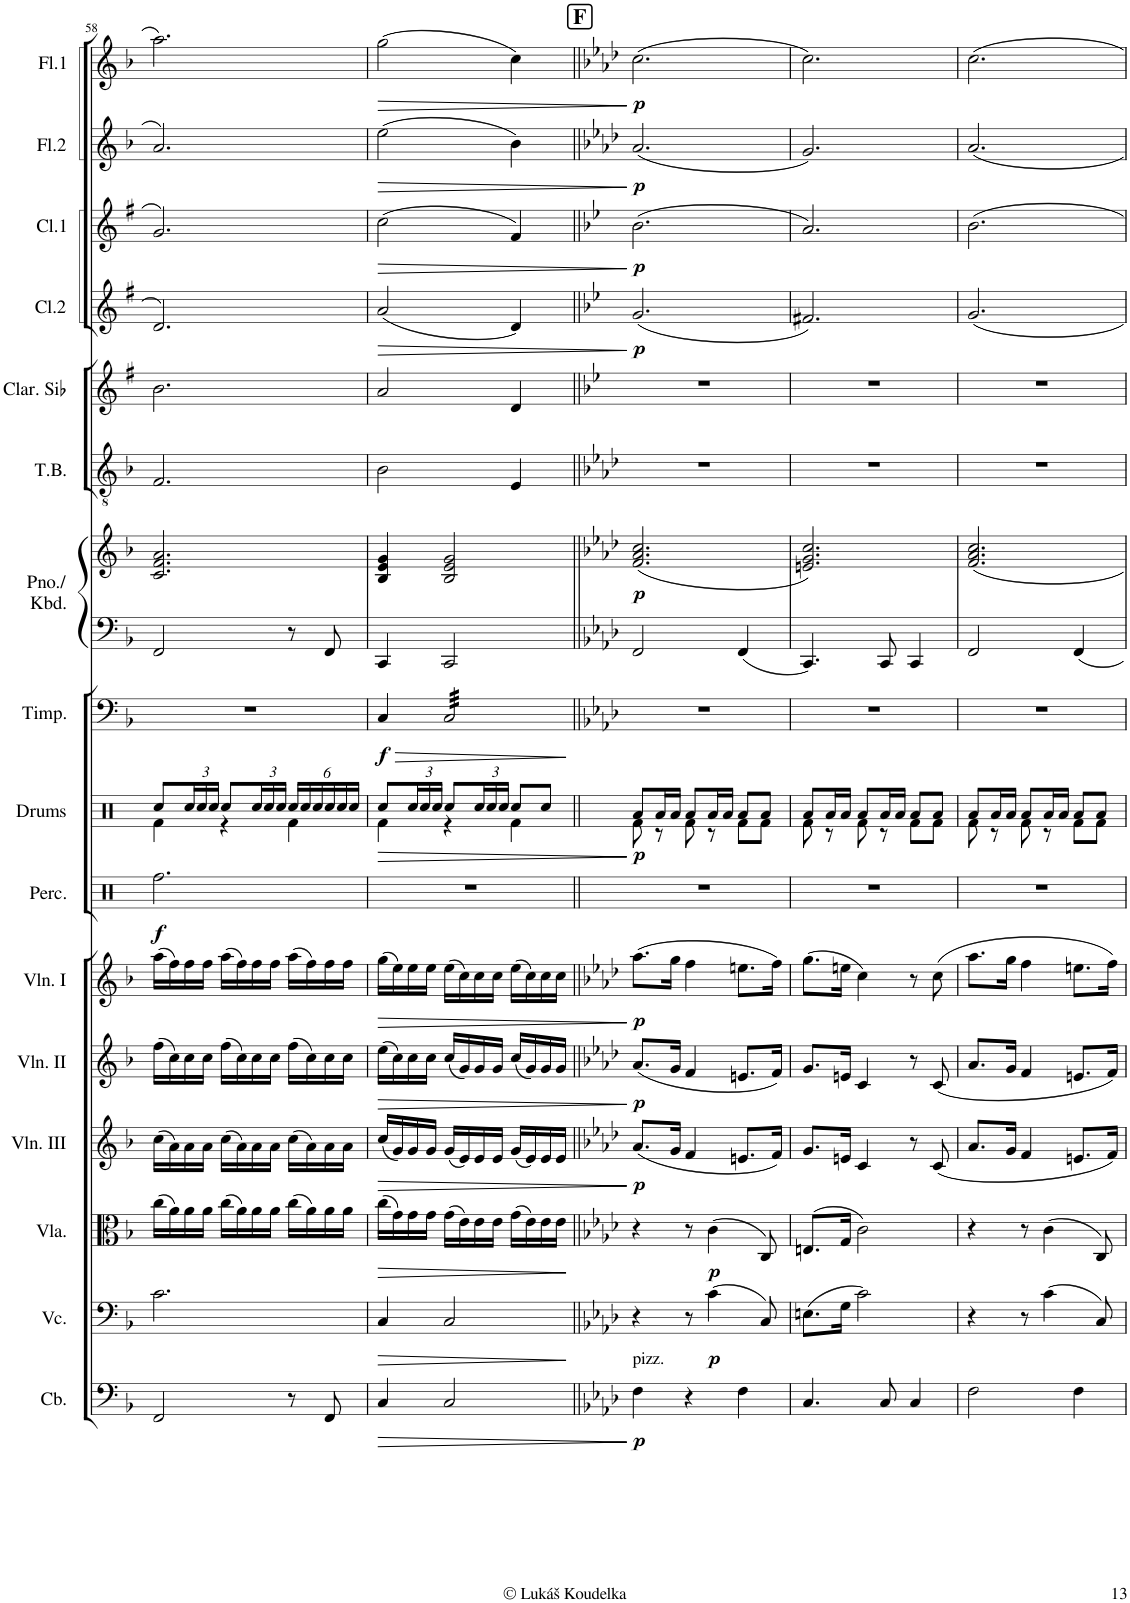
**kern	**dynam	**kern	**dynam	**kern	**dynam	**kern	**dynam	**kern	**dynam	**kern	**dynam	**kern	**dynam	**kern	**dynam	**kern	**dynam	**kern	**kern	**dynam	**kern	**kern	**kern	**dynam	**kern	**dynam	**kern	**dynam	**kern	**dynam
*part16	*part16	*part15	*part15	*part14	*part14	*part13	*part13	*part12	*part12	*part11	*part11	*part10	*part10	*part9	*part9	*part8	*part8	*part7	*part7	*part7	*part6	*part5	*part4	*part4	*part3	*part3	*part2	*part2	*part1	*part1
*staff17	*staff17	*staff16	*staff16	*staff15	*staff15	*staff14	*staff14	*staff13	*staff13	*staff12	*staff12	*staff11	*staff11	*staff10	*staff10	*staff9	*staff9	*staff8	*staff7	*staff7/8	*staff6	*staff5	*staff4	*staff4	*staff3	*staff3	*staff2	*staff2	*staff1	*staff1
*I"Contrabass (Bass Guitar)	*	*I"Violoncello	*	*I"Viola	*	*I"Violin III (optional - replace Viola)	*	*I"Violin II	*	*I"Violin I	*	*I"Percussion (Tam-Tam, Glock., Cl.Cymb)	*	*I"Drums	*	*I"Timpani	*	*I"Piano/ Keyboard (optional)	*	*	*I"Tenor Bass	*I"Clarinette en Sib	*I"2nd Clarinet in Bb	*	*I"1st Clarinet in Bb	*	*I"2nd Flute	*	*I"1st Flute	*
*I'Cb.	*	*I'Vc.	*	*I'Vla.	*	*I'Vln. III	*	*I'Vln. II	*	*I'Vln. I	*	*I'Perc.	*	*I'Drums	*	*I'Timp.	*	*I'Pno./ Kbd.	*	*	*I'T.B.	*I'Clar. Sib	*I'Cl.2	*	*I'Cl.1	*	*I'Fl.2	*	*I'Fl.1	*
!!LO:PB:g=z
*clefF4	*	*clefF4	*	*clefC3	*	*clefG2	*	*clefG2	*	*clefG2	*	*clefX	*	*clefX	*	*clefF4	*	*clefF4	*clefG2	*	*clefGv2	*clefG2	*clefG2	*	*clefG2	*	*clefG2	*	*clefG2	*
*Trd7c12	*	*	*	*	*	*	*	*	*	*	*	*	*	*	*	*	*	*	*	*	*	*Trd1c2	*Trd1c2	*	*Trd1c2	*	*	*	*	*
*k[b-]	*	*k[b-]	*	*k[b-]	*	*k[b-]	*	*k[b-]	*	*k[b-]	*	*k[]	*	*k[]	*	*k[b-]	*	*k[b-]	*k[b-]	*	*k[b-]	*k[f#]	*k[f#]	*	*k[f#]	*	*k[b-]	*	*k[b-]	*
*M3/4	*	*M3/4	*	*M3/4	*	*M3/4	*	*M3/4	*	*M3/4	*	*M3/4	*	*M3/4	*	*M3/4	*	*M3/4	*M3/4	*	*M3/4	*M3/4	*M3/4	*	*M3/4	*	*M3/4	*	*M3/4	*
=58	=58	=58	=58	=58	=58	=58	=58	=58	=58	=58	=58	=58	=58	=58	=58	=58	=58	=58	=58	=58	=58	=58	=58	=58	=58	=58	=58	=58	=58	=58
*	*	*	*	*	*	*	*	*	*	*	*	*	*	*^	*	*	*	*	*	*	*	*	*	*	*	*	*	*	*	*
!	!	!	!	!	!	!	!	!	!	!	!	!	!LO:DY:b	!	!	!	!	!	!	!	!	!	!	!	!	!	!	!	!	!	!
2FF/	.	2.c\	.	(16cc\LL	.	(16cc\LL	.	(16ff\LL	.	(16aa\LL	.	2.Rff\	f	8Rcc/L	4Rf\	.	2.r	.	2FF/	2.c/ 2.f/ 2.a/	.	2.F/	2.b\	2.d/	.	2.g/	.	2.a/	.	2.aa\	.
.	.	.	.	16a\)	.	16a\)	.	16cc\)	.	16ff\)	.	.	.	.	.	.	.	.	.	.	.	.	.	.	.	.	.	.	.	.	.
*	*	*	*	*	*	*	*	*	*	*	*	*	*	*Xbrackettup	*	*	*	*	*	*	*	*	*	*	*	*	*	*	*	*	*
.	.	.	.	16a\	.	16a\	.	16cc\	.	16ff\	.	.	.	24Rcc/L	.	.	.	.	.	.	.	.	.	.	.	.	.	.	.	.	.
.	.	.	.	.	.	.	.	.	.	.	.	.	.	24Rcc/	.	.	.	.	.	.	.	.	.	.	.	.	.	.	.	.	.
.	.	.	.	16a\JJ	.	16a\JJ	.	16cc\JJ	.	16ff\JJ	.	.	.	.	.	.	.	.	.	.	.	.	.	.	.	.	.	.	.	.	.
.	.	.	.	.	.	.	.	.	.	.	.	.	.	24Rcc/JJ	.	.	.	.	.	.	.	.	.	.	.	.	.	.	.	.	.
.	.	.	.	(16cc\LL	.	(16cc\LL	.	(16ff\LL	.	(16aa\LL	.	.	.	8Rcc/L	4r	.	.	.	.	.	.	.	.	.	.	.	.	.	.	.	.
.	.	.	.	16a\)	.	16a\)	.	16cc\)	.	16ff\)	.	.	.	.	.	.	.	.	.	.	.	.	.	.	.	.	.	.	.	.	.
.	.	.	.	16a\	.	16a\	.	16cc\	.	16ff\	.	.	.	24Rcc/L	.	.	.	.	.	.	.	.	.	.	.	.	.	.	.	.	.
.	.	.	.	.	.	.	.	.	.	.	.	.	.	24Rcc/	.	.	.	.	.	.	.	.	.	.	.	.	.	.	.	.	.
.	.	.	.	16a\JJ	.	16a\JJ	.	16cc\JJ	.	16ff\JJ	.	.	.	.	.	.	.	.	.	.	.	.	.	.	.	.	.	.	.	.	.
.	.	.	.	.	.	.	.	.	.	.	.	.	.	24Rcc/JJ	.	.	.	.	.	.	.	.	.	.	.	.	.	.	.	.	.
8r	.	.	.	(16cc\LL	.	(16cc\LL	.	(16ff\LL	.	(16aa\LL	.	.	.	24Rcc/LL	4Rf\	.	.	.	8r	.	.	.	.	.	.	.	.	.	.	.	.
.	.	.	.	.	.	.	.	.	.	.	.	.	.	24Rcc/	.	.	.	.	.	.	.	.	.	.	.	.	.	.	.	.	.
.	.	.	.	16a\)	.	16a\)	.	16cc\)	.	16ff\)	.	.	.	.	.	.	.	.	.	.	.	.	.	.	.	.	.	.	.	.	.
.	.	.	.	.	.	.	.	.	.	.	.	.	.	24Rcc/	.	.	.	.	.	.	.	.	.	.	.	.	.	.	.	.	.
8FF/	.	.	.	16a\	.	16a\	.	16cc\	.	16ff\	.	.	.	24Rcc/	.	.	.	.	8FF/	.	.	.	.	.	.	.	.	.	.	.	.
.	.	.	.	.	.	.	.	.	.	.	.	.	.	24Rcc/	.	.	.	.	.	.	.	.	.	.	.	.	.	.	.	.	.
.	.	.	.	16a\JJ	.	16a\JJ	.	16cc\JJ	.	16ff\JJ	.	.	.	.	.	.	.	.	.	.	.	.	.	.	.	.	.	.	.	.	.
.	.	.	.	.	.	.	.	.	.	.	.	.	.	24Rcc/JJ	.	.	.	.	.	.	.	.	.	.	.	.	.	.	.	.	.
=59	=59	=59	=59	=59	=59	=59	=59	=59	=59	=59	=59	=59	=59	=59	=59	=59	=59	=59	=59	=59	=59	=59	=59	=59	=59	=59	=59	=59	=59	=59	=59
!	!LO:HP:b	!	!LO:HP:b	!	!LO:HP:b	!	!LO:HP:b	!	!LO:HP:b	!	!LO:HP:b	!	!	!	!	!LO:HP:b	!	!LO:HP:b	!	!	!	!	!	!	!LO:HP:b	!	!LO:HP:b	!	!LO:HP:b	!	!LO:HP:b
!	!	!	!	!	!	!	!	!	!	!	!	!	!	!	!	!	!	!LO:DY:n=1:b	!	!	!	!	!	!	!	!	!	!	!	!	!
4C/	>	4C/	>	(16cc\LL	>	(16cc/LL	>	(16ee\LL	>	(16gg\LL	>	2.r	.	8Rcc/L	4Rf\	>	4C/	> f	4CC/	4B-/ 4e/ 4g/	.	2B-\	2a/	(2a/	>	(2cc\	>	(2ee\	>	(2gg\	>
.	.	.	.	16g\)	.	16g/)	.	16cc\)	.	16ee\)	.	.	.	.	.	.	.	.	.	.	.	.	.	.	.	.	.	.	.	.	.
.	.	.	.	16g\	.	16g/	.	16cc\	.	16ee\	.	.	.	24Rcc/L	.	.	.	.	.	.	.	.	.	.	.	.	.	.	.	.	.
.	.	.	.	.	.	.	.	.	.	.	.	.	.	24Rcc/	.	.	.	.	.	.	.	.	.	.	.	.	.	.	.	.	.
.	.	.	.	16g\JJ	.	16g/JJ	.	16cc\JJ	.	16ee\JJ	.	.	.	.	.	.	.	.	.	.	.	.	.	.	.	.	.	.	.	.	.
.	.	.	.	.	.	.	.	.	.	.	.	.	.	24Rcc/JJ	.	.	.	.	.	.	.	.	.	.	.	.	.	.	.	.	.
*	*	*	*	*	*	*	*	*	*	*	*	*	*	*	*	*	*tremolo	*	*	*	*	*	*	*	*	*	*	*	*	*	*
2C/	.	2C/	.	(16g\LL	.	(16g/LL	.	(16cc/LL	.	(16ee\LL	.	.	.	8Rcc/L	4r	.	32C/LLL	.	2CC/	2B-/ 2e/ 2g/	.	.	.	.	.	.	.	.	.	.	.
.	.	.	.	.	.	.	.	.	.	.	.	.	.	.	.	.	32C/	.	.	.	.	.	.	.	.	.	.	.	.	.	.
.	.	.	.	16e\)	.	16e/)	.	16g/)	.	16cc\)	.	.	.	.	.	.	32C/	.	.	.	.	.	.	.	.	.	.	.	.	.	.
.	.	.	.	.	.	.	.	.	.	.	.	.	.	.	.	.	32C/	.	.	.	.	.	.	.	.	.	.	.	.	.	.
.	.	.	.	16e\	.	16e/	.	16g/	.	16cc\	.	.	.	24Rcc/L	.	.	32C/	.	.	.	.	.	.	.	.	.	.	.	.	.	.
.	.	.	.	.	.	.	.	.	.	.	.	.	.	.	.	.	32C/	.	.	.	.	.	.	.	.	.	.	.	.	.	.
.	.	.	.	.	.	.	.	.	.	.	.	.	.	24Rcc/	.	.	.	.	.	.	.	.	.	.	.	.	.	.	.	.	.
.	.	.	.	16e\JJ	.	16e/JJ	.	16g/JJ	.	16cc\JJ	.	.	.	.	.	.	32C/	.	.	.	.	.	.	.	.	.	.	.	.	.	.
.	.	.	.	.	.	.	.	.	.	.	.	.	.	24Rcc/JJ	.	.	.	.	.	.	.	.	.	.	.	.	.	.	.	.	.
.	.	.	.	.	.	.	.	.	.	.	.	.	.	.	.	.	32C/	.	.	.	.	.	.	.	.	.	.	.	.	.	.
.	.	.	.	(16g\LL	.	(16g/LL	.	(16cc/LL	.	(16ee\LL	.	.	.	8Rcc/L	4Rf\	.	32C/	.	.	.	.	4E/	4d/	4d/)	.	4f#/)	.	4b-\)	.	4cc\)	.
.	.	.	.	.	.	.	.	.	.	.	.	.	.	.	.	.	32C/	.	.	.	.	.	.	.	.	.	.	.	.	.	.
.	.	.	.	16e\)	.	16e/)	.	16g/)	.	16cc\)	.	.	.	.	.	.	32C/	.	.	.	.	.	.	.	.	.	.	.	.	.	.
.	.	.	.	.	.	.	.	.	.	.	.	.	.	.	.	.	32C/	.	.	.	.	.	.	.	.	.	.	.	.	.	.
.	.	.	.	16e\	.	16e/	.	16g/	.	16cc\	.	.	.	8Rcc/J	.	.	32C/	.	.	.	.	.	.	.	.	.	.	.	.	.	.
.	.	.	.	.	.	.	.	.	.	.	.	.	.	.	.	.	32C/	.	.	.	.	.	.	.	.	.	.	.	.	.	.
.	.	.	.	16e\JJ	.	16e/JJ	.	16g/JJ	.	16cc\JJ	.	.	.	.	.	.	32C/	.	.	.	.	.	.	.	.	.	.	.	.	.	.
.	.	.	.	.	.	.	.	.	.	.	.	.	.	.	.	.	32C/JJJ	.	.	.	.	.	.	.	.	.	.	.	.	.	.
*	*	*	*	*	*	*	*	*	*	*	*	*	*	*	*	*	*Xtremolo	*	*	*	*	*	*	*	*	*	*	*	*	*	*
*	*	*	*	*	*	*	*	*	*	*	*	*	*	*v	*v	*	*	*	*	*	*	*	*	*	*	*	*	*	*	*	*
.	]	.	]	.	]	.	]	.	]	.	]	.	.	.	]	.	]	.	.	.	.	.	.	]	.	]	.	]	.	]
!!LO:REH:place=s1:a:B:cj:fs=14:t=F
=60||	=60||	=60||	=60||	=60||	=60||	=60||	=60||	=60||	=60||	=60||	=60||	=60||	=60||	=60||	=60||	=60||	=60||	=60||	=60||	=60||	=60||	=60||	=60||	=60||	=60||	=60||	=60||	=60||	=60||	=60||
*k[b-e-a-d-]	*	*k[b-e-a-d-]	*	*k[b-e-a-d-]	*	*k[b-e-a-d-]	*	*k[b-e-a-d-]	*	*k[b-e-a-d-]	*	*	*	*	*	*k[b-e-a-d-]	*	*k[b-e-a-d-]	*k[b-e-a-d-]	*	*k[b-e-a-d-]	*k[b-e-]	*k[b-e-]	*	*k[b-e-]	*	*k[b-e-a-d-]	*	*k[b-e-a-d-]	*
*	*	*	*	*	*	*	*	*	*	*	*	*	*	*^	*	*	*	*	*	*	*	*	*	*	*	*	*	*	*	*
!LO:TX:a:t=pizz.	!	!	!	!	!	!	!	!	!	!	!	!	!	!	!	!	!	!	!	!	!	!	!	!	!	!	!	!	!	!	!
!	!LO:DY:b	!	!	!	!	!	!LO:DY:b	!	!LO:DY:b	!	!LO:DY:b	!	!	!	!	!LO:DY:b	!	!	!	!	!LO:DY:b	!	!	!	!LO:DY:b	!	!LO:DY:b	!	!LO:DY:b	!	!LO:DY:b
4F\	p	4r	.	4r	.	(8.a-/L	p	(8.a-/L	p	(8.aa-\L	p	2.r	.	8Ra/L	8Rf\	p	2.r	.	2FF/	(2.f/ 2.a-/ 2.cc/	p	2.r	2.r	(2.g/	p	(2.b-\	p	(2.a-/	p	(2.cc\	p
.	.	.	.	.	.	.	.	.	.	.	.	.	.	16Ra/L	8r	.	.	.	.	.	.	.	.	.	.	.	.	.	.	.	.
.	.	.	.	.	.	16g/Jk	.	16g/Jk	.	16gg\Jk	.	.	.	16Ra/JJ	.	.	.	.	.	.	.	.	.	.	.	.	.	.	.	.	.
4r	.	8r	.	8r	.	4f/	.	4f/	.	4ff\	.	.	.	8Ra/L	8Rf\	.	.	.	.	.	.	.	.	.	.	.	.	.	.	.	.
!	!	!	!LO:DY:b	!	!LO:DY:b	!	!	!	!	!	!	!	!	!	!	!	!	!	!	!	!	!	!	!	!	!	!	!	!	!	!
.	.	(4c\	p	(4c\	p	.	.	.	.	.	.	.	.	16Ra/L	8r	.	.	.	.	.	.	.	.	.	.	.	.	.	.	.	.
.	.	.	.	.	.	.	.	.	.	.	.	.	.	16Ra/JJ	.	.	.	.	.	.	.	.	.	.	.	.	.	.	.	.	.
4F\	.	.	.	.	.	8.en/L	.	8.en/L	.	8.een\L	.	.	.	8Ra/L	8Rf\L	.	.	.	4FF/	.	.	.	.	.	.	.	.	.	.	.	.
.	.	8C/)	.	8C/)	.	.	.	.	.	.	.	.	.	8Ra/J	8Rf\J	.	.	.	.	.	.	.	.	.	.	.	.	.	.	.	.
.	.	.	.	.	.	16f/Jk)	.	16f/Jk)	.	16ff\Jk)	.	.	.	.	.	.	.	.	.	.	.	.	.	.	.	.	.	.	.	.	.
=61	=61	=61	=61	=61	=61	=61	=61	=61	=61	=61	=61	=61	=61	=61	=61	=61	=61	=61	=61	=61	=61	=61	=61	=61	=61	=61	=61	=61	=61	=61	=61
4.C/	.	(8.En\L	.	(8.En/L	.	8.g/L	.	8.g/L	.	(8.gg\L	.	2.r	.	8Ra/L	8Rf\	.	2.r	.	4.CC/	2.en/ 2.g/ 2.cc/)	.	2.r	2.r	2.f#X/)	.	2.a/)	.	2.g/)	.	2.cc\)	.
.	.	.	.	.	.	.	.	.	.	.	.	.	.	16Ra/L	8r	.	.	.	.	.	.	.	.	.	.	.	.	.	.	.	.
.	.	16G\Jk	.	16G/Jk	.	16en/Jk	.	16en/Jk	.	16een\Jk	.	.	.	16Ra/JJ	.	.	.	.	.	.	.	.	.	.	.	.	.	.	.	.	.
.	.	2c\)	.	2c\)	.	4c/	.	4c/	.	4cc\)	.	.	.	8Ra/L	8Rf\	.	.	.	.	.	.	.	.	.	.	.	.	.	.	.	.
8C/	.	.	.	.	.	.	.	.	.	.	.	.	.	16Ra/L	8r	.	.	.	8CC/	.	.	.	.	.	.	.	.	.	.	.	.
.	.	.	.	.	.	.	.	.	.	.	.	.	.	16Ra/JJ	.	.	.	.	.	.	.	.	.	.	.	.	.	.	.	.	.
4C/	.	.	.	.	.	8r	.	8r	.	8r	.	.	.	8Ra/L	8Rf\L	.	.	.	4CC/	.	.	.	.	.	.	.	.	.	.	.	.
.	.	.	.	.	.	(8c/	.	(8c/	.	(8cc\	.	.	.	8Ra/J	8Rf\J	.	.	.	.	.	.	.	.	.	.	.	.	.	.	.	.
=62	=62	=62	=62	=62	=62	=62	=62	=62	=62	=62	=62	=62	=62	=62	=62	=62	=62	=62	=62	=62	=62	=62	=62	=62	=62	=62	=62	=62	=62	=62	=62
2F\	.	4r	.	4r	.	8.a-/L	.	8.a-/L	.	8.aa-\L	.	2.r	.	8Ra/L	8Rf\	.	2.r	.	2FF/	2.f/ 2.a-/ 2.cc/	.	2.r	2.r	2.g/	.	2.b-\	.	2.a-/	.	2.cc\	.
.	.	.	.	.	.	.	.	.	.	.	.	.	.	16Ra/L	8r	.	.	.	.	.	.	.	.	.	.	.	.	.	.	.	.
.	.	.	.	.	.	16g/Jk	.	16g/Jk	.	16gg\Jk	.	.	.	16Ra/JJ	.	.	.	.	.	.	.	.	.	.	.	.	.	.	.	.	.
.	.	8r	.	8r	.	4f/	.	4f/	.	4ff\	.	.	.	8Ra/L	8Rf\	.	.	.	.	.	.	.	.	.	.	.	.	.	.	.	.
.	.	(4c\	.	(4c\	.	.	.	.	.	.	.	.	.	16Ra/L	8r	.	.	.	.	.	.	.	.	.	.	.	.	.	.	.	.
.	.	.	.	.	.	.	.	.	.	.	.	.	.	16Ra/JJ	.	.	.	.	.	.	.	.	.	.	.	.	.	.	.	.	.
4F\	.	.	.	.	.	8.en/L	.	8.en/L	.	8.een\L	.	.	.	8Ra/L	8Rf\L	.	.	.	4FF/	.	.	.	.	.	.	.	.	.	.	.	.
.	.	8C/)	.	8C/)	.	.	.	.	.	.	.	.	.	8Ra/J	8Rf\J	.	.	.	.	.	.	.	.	.	.	.	.	.	.	.	.
.	.	.	.	.	.	16f/Jk)	.	16f/Jk)	.	16ff\Jk)	.	.	.	.	.	.	.	.	.	.	.	.	.	.	.	.	.	.	.	.	.
*	*	*	*	*	*	*	*	*	*	*	*	*	*	*v	*v	*	*	*	*	*	*	*	*	*	*	*	*	*	*	*	*
=	=	=	=	=	=	=	=	=	=	=	=	=	=	=	=	=	=	=	=	=	=	=	=	=	=	=	=	=	=	=
*-	*-	*-	*-	*-	*-	*-	*-	*-	*-	*-	*-	*-	*-	*-	*-	*-	*-	*-	*-	*-	*-	*-	*-	*-	*-	*-	*-	*-	*-	*-
